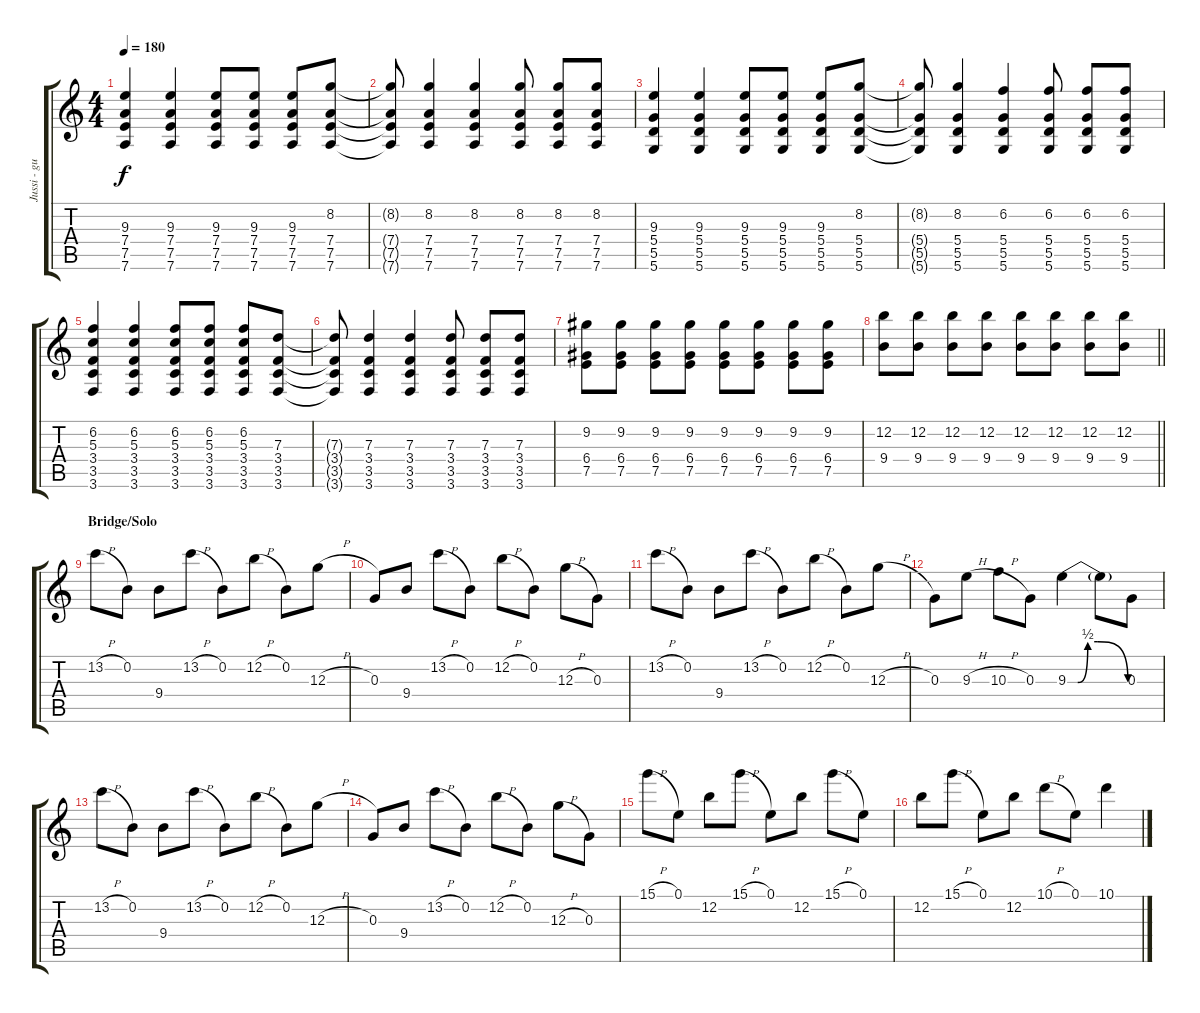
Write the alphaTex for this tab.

\track ("Jussi - guitar" "Jussi - gu") {instrument overdrivenguitar}
\staff {score tabs}
\tuning (E4 B3 G3 D3 A2 D2) {hide}
\ts (4 4)
\tempo 180
\clef g2
\ks c
(9.3 7.4 7.5 7.6).4{dy f} (9.3 7.4 7.5 7.6).4 (9.3 7.4 7.5 7.6).8 (9.3 7.4 7.5 7.6).8 (9.3 7.4 7.5 7.6).8 (8.2 7.4 7.5 7.6).8 |
(8.2{t} 7.4{t} 7.5{t} 7.6{t}).8 (8.2 7.4 7.5 7.6).4 (8.2 7.4 7.5 7.6).4 (8.2 7.4 7.5 7.6).8 (8.2 7.4 7.5 7.6).8 (8.2 7.4 7.5 7.6).8 |
(9.3 5.4 5.5 5.6).4 (9.3 5.4 5.5 5.6).4 (9.3 5.4 5.5 5.6).8 (9.3 5.4 5.5 5.6).8 (9.3 5.4 5.5 5.6).8 (8.2 5.4 5.5 5.6).8 |
(8.2{t} 5.4{t} 5.5{t} 5.6{t}).8 (8.2 5.4 5.5 5.6).4 (6.2 5.4 5.5 5.6).4 (6.2 5.4 5.5 5.6).8 (6.2 5.4 5.5 5.6).8 (6.2 5.4 5.5 5.6).8 |
(6.2 5.3 3.4 3.5 3.6).4 (6.2 5.3 3.4 3.5 3.6).4 (6.2 5.3 3.4 3.5 3.6).8 (6.2 5.3 3.4 3.5 3.6).8 (6.2 5.3 3.4 3.5 3.6).8 (7.3 3.4 3.5 3.6).8 |
(7.3{t} 3.4{t} 3.5{t} 3.6{t}).8 (7.3 3.4 3.5 3.6).4 (7.3 3.4 3.5 3.6).4 (7.3 3.4 3.5 3.6).8 (7.3 3.4 3.5 3.6).8 (7.3 3.4 3.5 3.6).8 |
(9.2 6.4 7.5).8 (9.2 6.4 7.5).8 (9.2 6.4 7.5).8 (9.2 6.4 7.5).8 (9.2 6.4 7.5).8 (9.2 6.4 7.5).8 (9.2 6.4 7.5).8 (9.2 6.4 7.5).8 |
\barLineRight lightlight
(12.2 9.4).8 (12.2 9.4).8 (12.2 9.4).8 (12.2 9.4).8 (12.2 9.4).8 (12.2 9.4).8 (12.2 9.4).8 (12.2 9.4).8 |
\section ("" "Bridge/Solo")
13.2{h}.8 0.2.8 9.4.8 13.2{h}.8 0.2.8 12.2{h}.8 0.2.8 12.3{h}.8 |
0.3.8 9.4.8 13.2{h}.8 0.2.8 12.2{h}.8 0.2.8 12.3{h}.8 0.3.8 |
13.2{h}.8 0.2.8 9.4.8 13.2{h}.8 0.2.8 12.2{h}.8 0.2.8 12.3{h}.8 |
0.3.8 9.3{h}.8 10.3{h}.8 0.3.8 9.3{be (custom 0 0 10 0 20 2 30 2 60 0)}.4 9.3{t}.8 0.3.8 |
13.2{h}.8 0.2.8 9.4.8 13.2{h}.8 0.2.8 12.2{h}.8 0.2.8 12.3{h}.8 |
0.3.8 9.4.8 13.2{h}.8 0.2.8 12.2{h}.8 0.2.8 12.3{h}.8 0.3.8 |
15.1{h}.8 0.1.8 12.2.8 15.1{h}.8 0.1.8 12.2.8 15.1{h}.8 0.1.8 |
12.2.8 15.1{h}.8 0.1.8 12.2.8 10.1{h}.8 0.1.8 10.1.4
